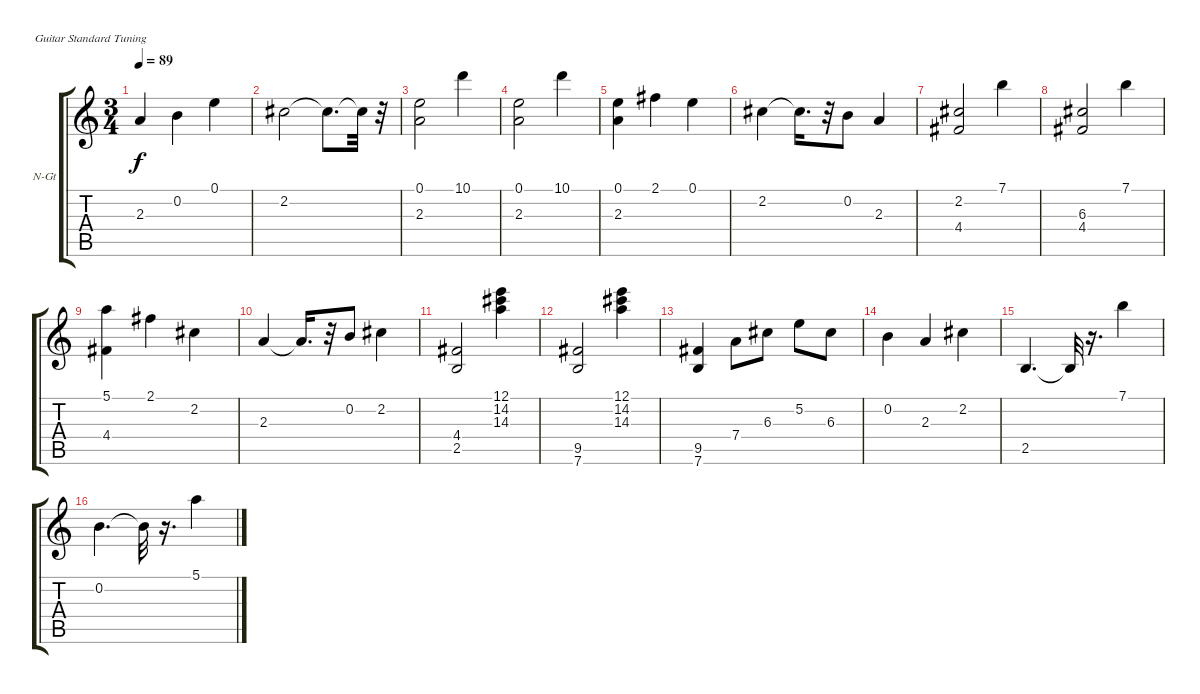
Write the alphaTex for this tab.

\bracketExtendMode groupsimilarinstruments
\firstSystemTrackNameOrientation horizontal
\otherSystemsTrackNameOrientation horizontal
\track ("2nd guitar" "N-Gt") {instrument acousticguitarnylon}
\staff {score tabs}
\tuning (E4 B3 G3 D3 A2 E2)
\ts (3 4)
\tempo 89
\clef g2
\ks c
2.3.4{dy f instrument acousticguitarnylon} 0.2.4 0.1.4 |
2.2.2 2.2{t}.8{d} 2.2{t}.32 r.32 |
(0.1 2.3).2 10.1.4 |
(0.1 2.3).2 10.1.4 |
(0.1 2.3).4 2.1.4 0.1.4 |
2.2.4 2.2{t}.16{d} r.32 0.2.8 2.3.4 |
(2.2 4.4).2 7.1.4 |
(6.3 4.4).2 7.1.4 |
(5.1 4.4).4 2.1.4 2.2.4 |
2.3.4 2.3{t}.16{d} r.32 0.2.8 2.2.4 |
(4.4 2.5).2 (12.1 14.2 14.3).4 |
(9.5 7.6).2 (12.1 14.2 14.3).4 |
(9.5 7.6).4 7.4.8 6.3.8 5.2.8 6.3.8 |
0.2.4 2.3.4 2.2.4 |
2.5.4{d} 2.5{t}.32 r.16{d} 7.1.4 |
0.2.4{d} 0.2{t}.32 r.16{d} 5.1.4
